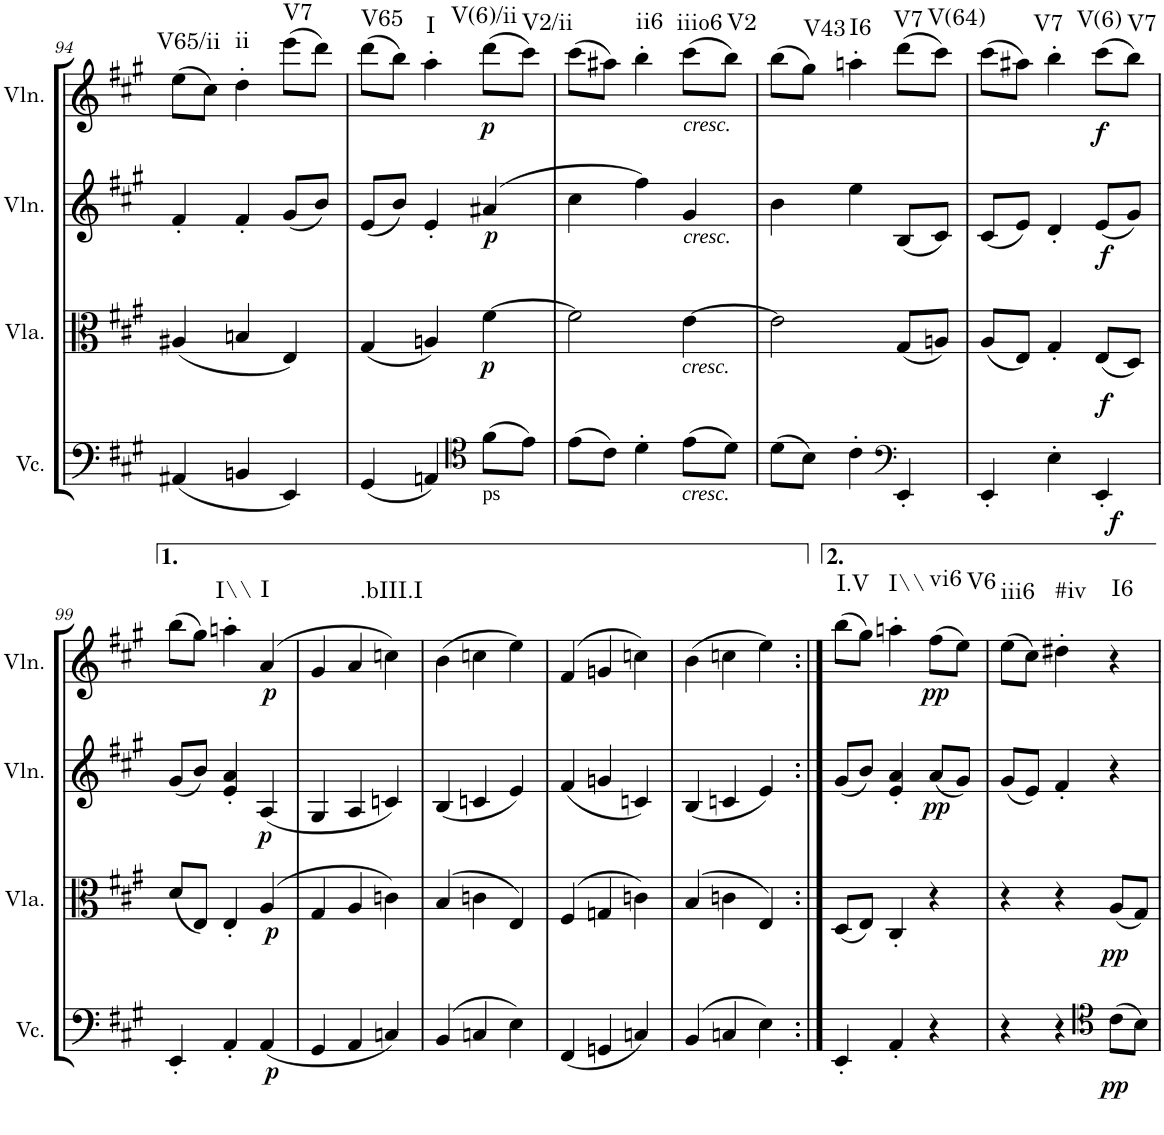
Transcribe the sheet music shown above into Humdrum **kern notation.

**kern	**dynam	**kern	**dynam	**kern	**dynam	**kern	**dynam	**harte
*part4	*part4	*part3	*part3	*part2	*part2	*part1	*part1	*part1
*staff4	*staff4	*staff3	*staff3	*staff2	*staff2	*staff1	*staff1	*
*I"Violoncello	*	*I"Viola	*	*I"Violin	*	*I"Violin	*	*
*I'Vc.	*	*I'Vla.	*	*I'Vln.	*	*I'Vln.	*	*
!!LO:PB:g=z
*clefF4	*	*clefC3	*	*clefG2	*	*clefG2	*	*
*k[f#c#g#]	*	*k[f#c#g#]	*	*k[f#c#g#]	*	*k[f#c#g#]	*	*
*M3/4	*	*M3/4	*	*M3/4	*	*M3/4	*	*
=94	=94	=94	=94	=94	=94	=94	=94	=94
!	!	!	!	!	!	!	!	!LO:H:kt=V65/ii
(4AA#X/	.	(4A#X/	.	4f#'/	.	(8ee\L	.	N
.	.	.	.	.	.	8cc#\J)	.	.
!	!	!	!	!	!	!	!	!LO:H:kt=ii
4BBn/	.	4Bn/	.	4f#'/	.	4dd'\	.	N
!	!	!	!	!	!	!	!	!LO:H:kt=V7
4EE/)	.	4E/)	.	(8g#/L	.	(8eee\L	.	N
.	.	.	.	8b/J)	.	8ddd\J)	.	.
=95	=95	=95	=95	=95	=95	=95	=95	=95
!	!	!	!	!	!	!	!	!LO:H:kt=V65
(4GG#/	.	(4G#/	.	(8e/L	.	(8ddd\L	.	N
.	.	.	.	8b/J)	.	8bb\J)	.	.
!	!	!	!	!	!	!	!	!LO:H:kt=I
4AAn/)	.	4An/)	.	4e'/	.	4aa'\	.	N
*clefC4	*	*	*	*	*	*	*	*
!LO:TX:b:t=ps	!	!	!	!	!	!	!	!
!	!	!	!LO:DY:b	!	!LO:DY:b	!	!LO:DY:b	!LO:H:kt=V(6)/ii
(8f#\L	.	[4f#\	p	(4a#X/	p	(8ddd\L	p	N
!	!	!	!	!	!	!	!	!LO:H:kt=V2/ii
8e\J)	.	.	.	.	.	8ccc#\J)	.	N
=96	=96	=96	=96	=96	=96	=96	=96	=96
(8e\L	.	2f#\]	.	4cc#\	.	(8ccc#\L	.	.
8c#\J)	.	.	.	.	.	8aa#X\J)	.	.
!	!	!	!	!	!	!	!	!LO:H:kt=ii6
4d'\	.	.	.	4ff#\)	.	4bb'\	.	N
!	!	!	!	!	!	!LO:TX:b:i:t=cresc.	!	!
!	!	!	!	!LO:TX:b:i:t=cresc.	!	!	!	!
!	!	!LO:TX:b:i:t=cresc.	!	!	!	!	!	!
!LO:TX:b:i:t=cresc.	!	!	!	!	!	!	!	!LO:H:kt=iiio6
(8e\L	.	[4e\	.	4g#/	.	(8ccc#\L	.	N
!	!	!	!	!	!	!	!	!LO:H:kt=V2
8d\J)	.	.	.	.	.	8bb\J)	.	N
=97	=97	=97	=97	=97	=97	=97	=97	=97
(8d\L	.	2e\]	.	4b\	.	(8bb\L	.	.
!	!	!	!	!	!	!	!	!LO:H:kt=V43
8B\J)	.	.	.	.	.	8gg#\J)	.	N
!	!	!	!	!	!	!	!	!LO:H:kt=I6
4c#'\	.	.	.	4ee\	.	4aan'\	.	N
*clefF4	*	*	*	*	*	*	*	*
!	!	!	!	!	!	!	!	!LO:H:kt=V7
4EE'/	.	(8G#/L	.	(8B/L	.	(8ddd\L	.	N
!	!	!	!	!	!	!	!	!LO:H:kt=V(64)
.	.	8An/J)	.	8c#/J)	.	8ccc#\J)	.	N
=98	=98	=98	=98	=98	=98	=98	=98	=98
4EE'/	.	(8A/L	.	(8c#/L	.	(8ccc#\L	.	.
.	.	8E/J)	.	8e/J)	.	8aa#X\J)	.	.
!	!	!	!	!	!	!	!	!LO:H:kt=V7
4E'\	.	4G#'/	.	4d'/	.	4bb'\	.	N
!	!LO:DY:b	!	!	!	!	!	!	!
!	!LO:DY:n=1:a	!	!	!	!LO:DY:b	!	!LO:DY:b	!LO:H:kt=V(6)
4EE'/	f f	(8E/L	.	(8e/L	f	(8ccc#\L	f	N
!	!	!	!	!	!	!	!	!LO:H:kt=V7
.	.	8D/J)	.	8g#/J)	.	8bb\J)	.	N
!!LO:LB:g=z
=99	=99	=99	=99	=99	=99	=99	=99	=99
4EE'/	.	(8d/L	.	(8g#/L	.	(8bb\L	.	.
.	.	8E/J)	.	8b/J)	.	8gg#\J)	.	.
!	!	!	!	!	!	!	!	!LO:H:kt=I\\
4AA'/	.	4E'/	.	4e/' 4a/'	.	4aan'\	.	N
!	!LO:DY:b	!	!LO:DY:b	!	!LO:DY:b	!	!LO:DY:b	!LO:H:kt=I
(4AA/	p	(4A/	p	(4A/	p	(4a/	p	N
=100	=100	=100	=100	=100	=100	=100	=100	=100
4GG#/	.	4G#/	.	4G#/	.	4g#/	.	.
4AA/	.	4A/	.	4A/	.	4a/	.	.
!	!	!	!	!	!	!	!	!LO:H:kt=.bIII.I
4Cn/)	.	4cn\)	.	4cn/)	.	4ccn\)	.	N
=101	=101	=101	=101	=101	=101	=101	=101	=101
(4BB/	.	(4B/	.	(4B/	.	(4b\	.	.
4Cn/	.	4cn\	.	4cn/	.	4ccn\	.	.
4E\)	.	4E/)	.	4e/)	.	4ee\)	.	.
=102	=102	=102	=102	=102	=102	=102	=102	=102
(4FF#/	.	(4F#/	.	(4f#/	.	(4f#/	.	.
4GGn/	.	4Gn/	.	4gn/	.	4gn/	.	.
4Cn/)	.	4cn\)	.	4cn/)	.	4ccn\)	.	.
=103	=103	=103	=103	=103	=103	=103	=103	=103
(4BB/	.	(4B/	.	(4B/	.	(4b\	.	.
4Cn/	.	4cn\	.	4cn/	.	4ccn\	.	.
4E\)	.	4E/)	.	4e/)	.	4ee\)	.	.
=99:|!	=99:|!	=99:|!	=99:|!	=99:|!	=99:|!	=99:|!	=99:|!	=99:|!
!	!	!	!	!	!	!	!	!LO:H:kt=I.V
4EE'/	.	(8D/L	.	(8g#/L	.	(8bb\L	.	N
.	.	8E/J)	.	8b/J)	.	8gg#\J)	.	.
!	!	!	!	!	!	!	!	!LO:H:kt=I\\
4AA'/	.	4C#'/	.	4e/' 4a/'	.	4aan'\	.	N
!	!	!	!	!	!LO:DY:b	!	!LO:DY:b	!LO:H:kt=vi6
4r	.	4r	.	(8a/L	pp	(8ff#\L	pp	N
!	!	!	!	!	!	!	!	!LO:H:kt=V6
.	.	.	.	8g#/J)	.	8ee\J)	.	N
=100	=100	=100	=100	=100	=100	=100	=100	=100
!	!	!	!	!	!	!	!	!LO:H:kt=iii6
4r	.	4r	.	(8g#/L	.	(8ee\L	.	N
.	.	.	.	8e/J)	.	8cc#\J)	.	.
!	!	!	!	!	!	!	!	!LO:H:kt=#iv
4r	.	4r	.	4f#'/	.	4dd#X'\	.	N
*clefC4	*	*	*	*	*	*	*	*
!	!LO:DY:b	!	!LO:DY:b	!	!	!	!	!LO:H:kt=I6
(8c#\L	pp	(8A/L	pp	4r	.	4r	.	N
8B\J)	.	8G#/J)	.	.	.	.	.	.
=	=	=	=	=	=	=	=	=
*-	*-	*-	*-	*-	*-	*-	*-	*-
